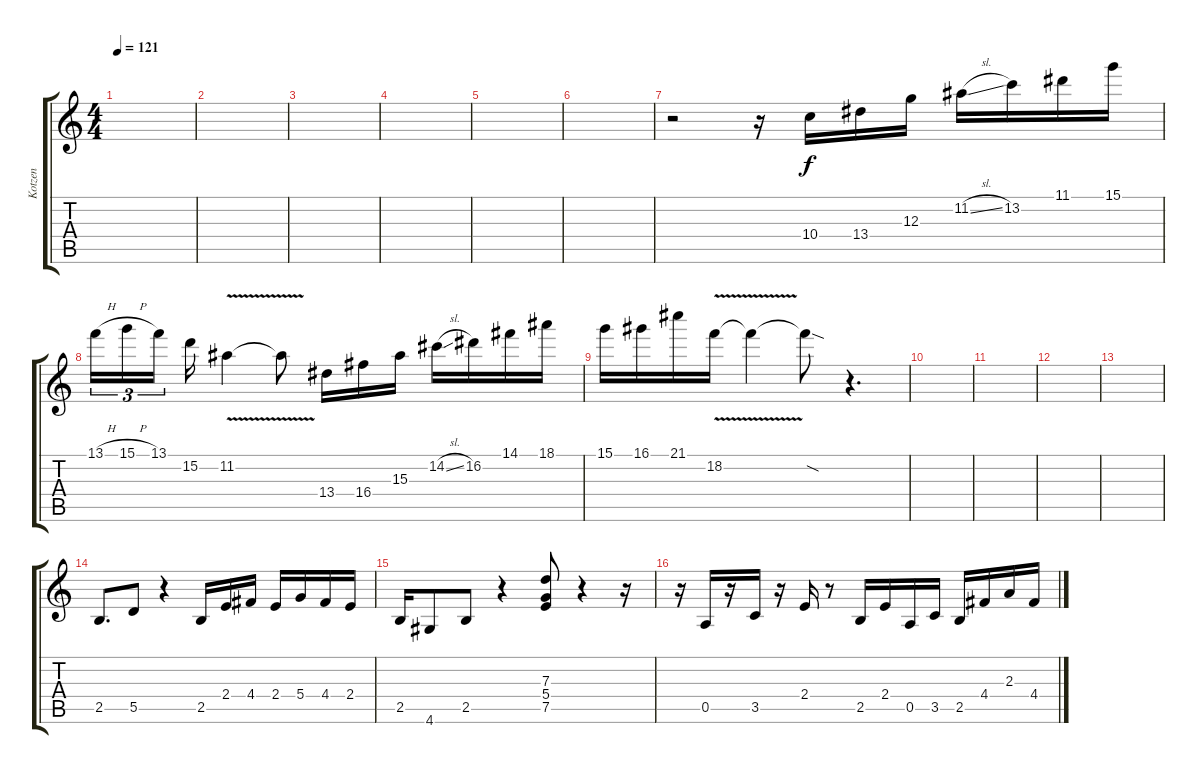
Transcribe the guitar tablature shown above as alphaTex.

\track ("Kotzen" "Kotzen") {instrument overdrivenguitar}
\staff {score tabs}
\tuning (E4 B3 G3 D3 A2 E2) {hide}
\ts (4 4)
\tempo 121
\clef g2
\ks c
|
|
|
|
|
|
r.2 r.16 10.4.16 13.4.16 12.3.16 11.2{sl}.16 13.2.16 11.1.16 15.1.16 |
13.1{h}.16{tu (3 2)} 15.1{h}.16{tu (3 2)} 13.1.16{tu (3 2) beam splitsecondary} 15.2.16 11.2{v}.4 11.2{t}.8 13.4.16 16.4.16 15.3.16 14.2{sl}.16 16.2.16 14.1.16 18.1.16 |
15.1.16 16.1.16 21.1.16 18.2{v}.16 18.2{t}.4 18.2{sod t}.8 r.4{d} |
|
|
|
|
2.5.8{d} 5.5.8 r.4 2.5.16 2.4.16 4.4.16 2.4.16 5.4.16 4.4.16 2.4.16 |
2.5.16 4.6.8 2.5.8 r.4 (7.3 5.4 7.5).8 r.4 r.16 |
r.16 0.5.16 r.16 3.5.16 r.16 2.4.16 r.8 2.5.16 2.4.16 0.5.16 3.5.16 2.5.16 4.4.16 2.3.16 4.4.16
